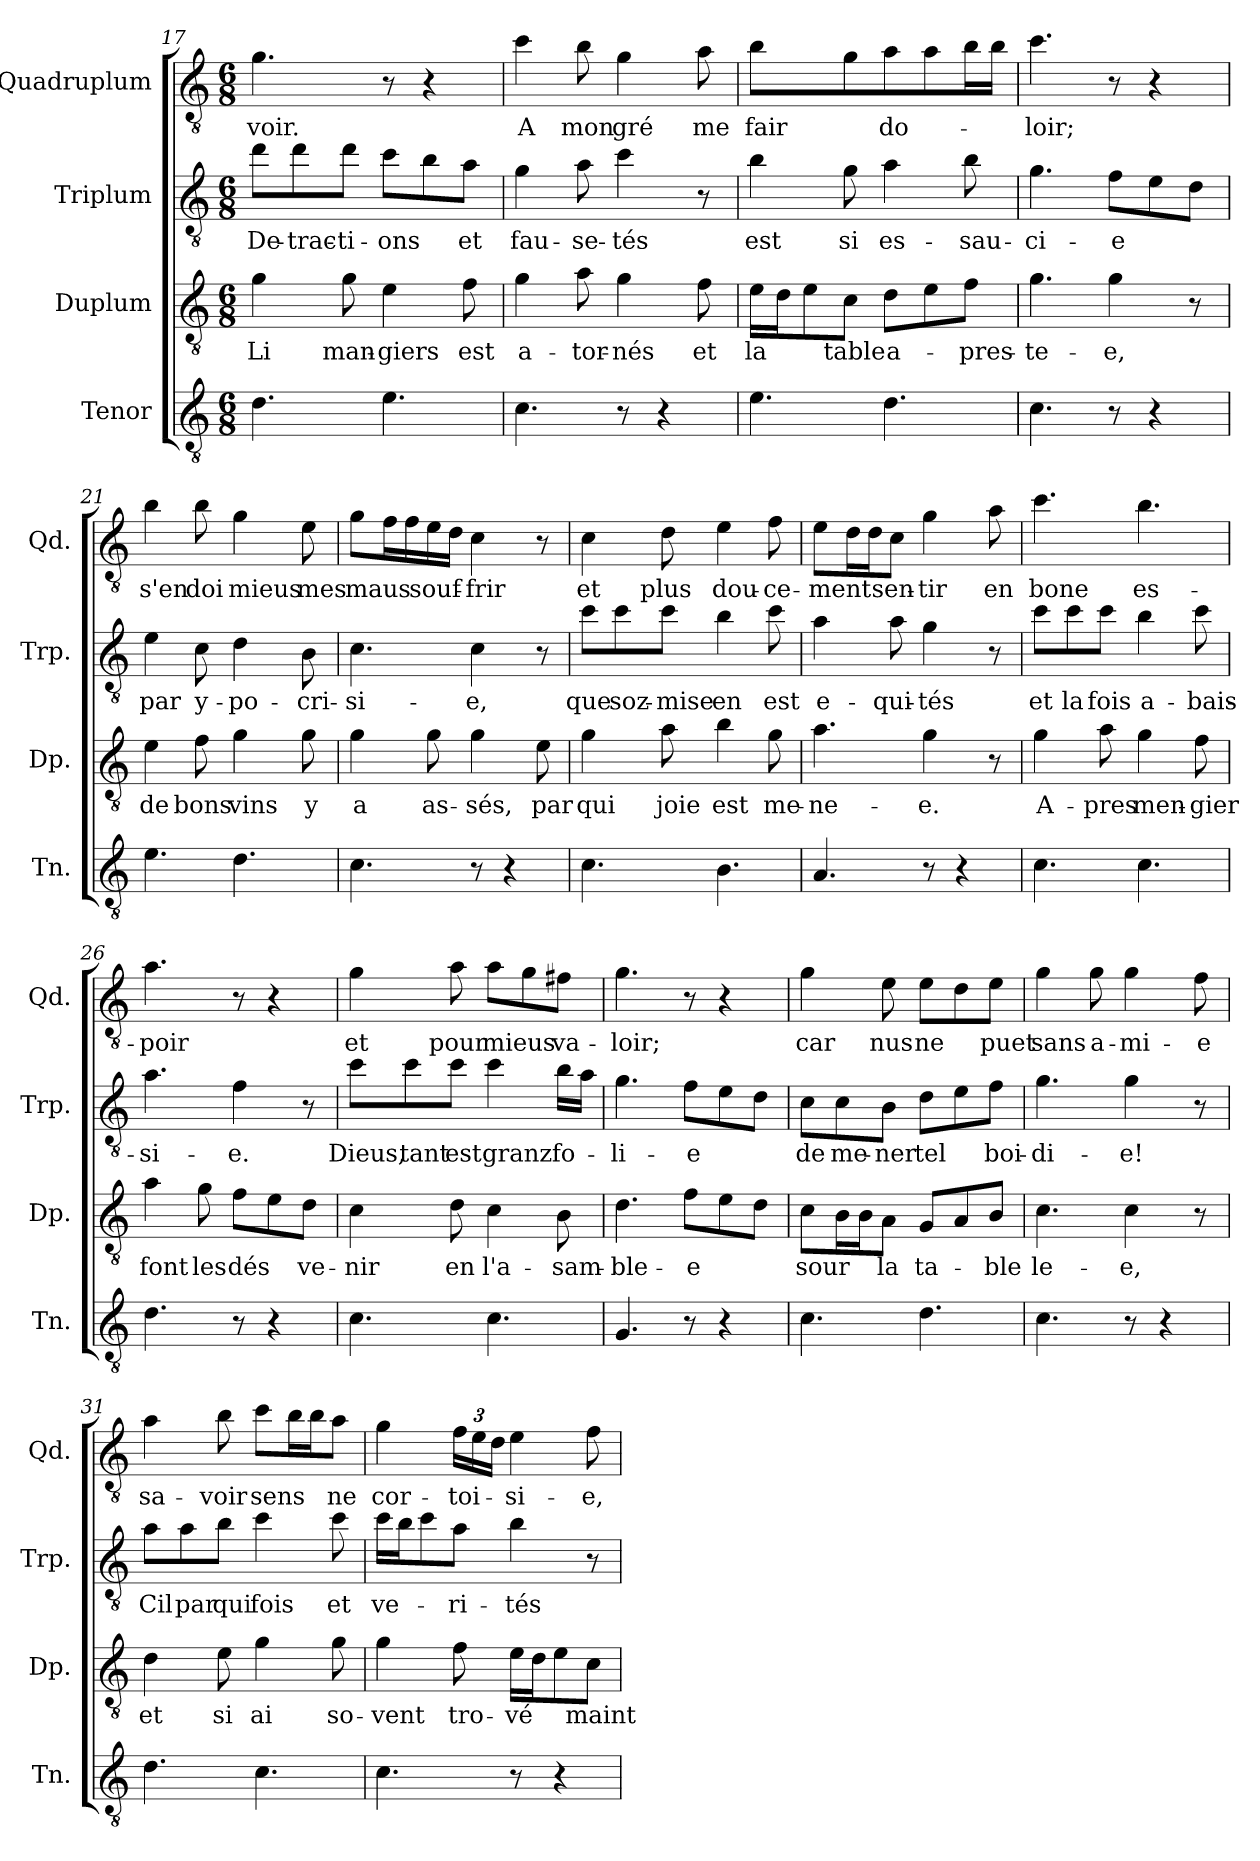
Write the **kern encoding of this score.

**kern	**kern	**text	**kern	**text	**kern	**text
*part4	*part3	*part3	*part2	*part2	*part1	*part1
*staff4	*staff3	*staff3	*staff2	*staff2	*staff1	*staff1
*I"Tenor	*I"Duplum	*	*I"Triplum	*	*I"Quadruplum	*
*I'Tn.	*I'Dp.	*	*I'Trp.	*	*I'Qd.	*
*clefGv2	*clefGv2	*	*clefGv2	*	*clefGv2	*
*k[]	*k[]	*	*k[]	*	*k[]	*
*M6/8	*M6/8	*	*M6/8	*	*M6/8	*
=17	=17	=17	=17	=17	=17	=17
!	!	!LO:LY:b	!	!LO:LY:b	!	!LO:LY:b
4.d\	4g\	Li	8dd\L	De-	4.g\	-voir.
!	!	!	!	!LO:LY:b	!	!
.	.	.	8dd\	-trac-	.	.
!	!	!LO:LY:b	!	!LO:LY:b	!	!
.	8g\	man-	8dd\J	-ti-	.	.
!	!	!LO:LY:b	!	!LO:LY:b	!	!
4.e\	4e\	-giers	8cc\L	-ons	8r	.
.	.	.	8b\	.	4r	.
!	!	!LO:LY:b	!	!LO:LY:b	!	!
.	8f\	est	8a\J	et	.	.
!!LO:PB:g=z
=18	=18	=18	=18	=18	=18	=18
!	!	!LO:LY:b	!	!LO:LY:b	!	!LO:LY:b
4.c\	4g\	a-	4g\	fau-	4cc\	A
!	!	!LO:LY:b	!	!LO:LY:b	!	!LO:LY:b
.	8a\	-tor-	8a\	-se-	8b\	mon
!	!	!LO:LY:b	!	!LO:LY:b	!	!LO:LY:b
8r	4g\	-nés	4cc\	-tés	4g\	gré
4r	.	.	.	.	.	.
!	!	!LO:LY:b	!	!	!	!LO:LY:b
.	8f\	et	8r	.	8a\	me
=19	=19	=19	=19	=19	=19	=19
!	!	!LO:LY:b	!	!LO:LY:b	!	!LO:LY:b
4.e\	16e\LL	la	4b\	est	4b\	fair
.	16d\J	.	.	.	.	.
.	8e\	.	.	.	.	.
!	!	!LO:LY:b	!	!LO:LY:b	!	!
.	8c\J	table	8g\	si	8g\	.
!	!	!LO:LY:b	!	!LO:LY:b	!	!LO:LY:b
4.d\	8d\L	a-	4a\	es-	8a\L	do-
.	8e\	.	.	.	8a\	.
!	!	!LO:LY:b	!	!LO:LY:b	!	!
*	*	*	*	*	*tremolo	*
.	8f\J	-pres-	8b\	-sau-	16b\	.
.	.	.	.	.	16b\JJ	.
*	*	*	*	*	*Xtremolo	*
=20	=20	=20	=20	=20	=20	=20
!	!	!LO:LY:b	!	!LO:LY:b	!	!LO:LY:b
4.c\	4.g\	-te-	4.g\	-ci-	4.cc\	-loir;
!	!	!LO:LY:b	!	!LO:LY:b	!	!
8r	4g\	-e,	8f\L	-e	8r	.
4r	.	.	8e\	.	4r	.
.	8r	.	8d\J	.	.	.
=21	=21	=21	=21	=21	=21	=21
!	!	!LO:LY:b	!	!LO:LY:b	!	!LO:LY:b
4.e\	4e\	de	4e\	par	4b\	s'en
!	!	!LO:LY:b	!	!LO:LY:b	!	!LO:LY:b
.	8f\	bons	8c\	y-	8b\	doi
!	!	!LO:LY:b	!	!LO:LY:b	!	!LO:LY:b
4.d\	4g\	vins	4d\	-po-	4g\	mieus
!	!	!LO:LY:b	!	!LO:LY:b	!	!LO:LY:b
.	8g\	y	8B\	-cri-	8e\	mes
=22	=22	=22	=22	=22	=22	=22
!	!	!LO:LY:b	!	!LO:LY:b	!	!LO:LY:b
4.c\	4g\	a	4.c\	-si-	8g\L	maus
*	*	*	*	*	*tremolo	*
.	.	.	.	.	16f\	.
.	.	.	.	.	16f\	.
*	*	*	*	*	*Xtremolo	*
!	!	!LO:LY:b	!	!	!	!LO:LY:b
.	8g\	as-	.	.	16e\L	souf-
.	.	.	.	.	16d\JJ	.
!	!	!LO:LY:b	!	!LO:LY:b	!	!LO:LY:b
8r	4g\	-sés,	4c\	-e,	4c\	-frir
4r	.	.	.	.	.	.
!	!	!LO:LY:b	!	!	!	!
.	8e\	par	8r	.	8r	.
!!LO:LB:g=z
=23	=23	=23	=23	=23	=23	=23
!	!	!LO:LY:b	!	!LO:LY:b	!	!LO:LY:b
4.c\	4g\	qui	8cc\L	que	4c\	et
!	!	!	!	!LO:LY:b	!	!
.	.	.	8cc\	soz-	.	.
!	!	!LO:LY:b	!	!LO:LY:b	!	!LO:LY:b
.	8a\	joie	8cc\J	-mise	8d\	plus
!	!	!LO:LY:b	!	!LO:LY:b	!	!LO:LY:b
4.B\	4b\	est	4b\	en	4e\	dou-
!	!	!LO:LY:b	!	!LO:LY:b	!	!LO:LY:b
.	8g\	me-	8cc\	est	8f\	-ce-
=24	=24	=24	=24	=24	=24	=24
!	!	!LO:LY:b	!	!LO:LY:b	!	!LO:LY:b
4.A/	4.a\	-ne-	4a\	e-	8e\L	-ment
*	*	*	*	*	*tremolo	*
.	.	.	.	.	16d\	.
.	.	.	.	.	16d\	.
*	*	*	*	*	*Xtremolo	*
!	!	!	!	!LO:LY:b	!	!LO:LY:b
.	.	.	8a\	-qui-	8c\J	sen-
!	!	!LO:LY:b	!	!LO:LY:b	!	!LO:LY:b
8r	4g\	-e.	4g\	-tés	4g\	-tir
4r	.	.	.	.	.	.
!	!	!	!	!	!	!LO:LY:b
.	8r	.	8r	.	8a\	en
=25	=25	=25	=25	=25	=25	=25
!	!	!LO:LY:b	!	!LO:LY:b	!	!LO:LY:b
4.c\	4g\	A-	8cc\L	et	4.cc\	bone
!	!	!	!	!LO:LY:b	!	!
.	.	.	8cc\	la	.	.
!	!	!LO:LY:b	!	!LO:LY:b	!	!
.	8a\	-pres	8cc\J	fois	.	.
!	!	!LO:LY:b	!	!LO:LY:b	!	!LO:LY:b
4.c\	4g\	men-	4b\	a-	4.b\	es-
!	!	!LO:LY:b	!	!LO:LY:b	!	!
.	8f\	-gier	8cc\	-bais-	.	.
=26	=26	=26	=26	=26	=26	=26
!	!	!LO:LY:b	!	!LO:LY:b	!	!LO:LY:b
4.d\	4a\	font	4.a\	-si-	4.a\	-poir
!	!	!LO:LY:b	!	!	!	!
.	8g\	les	.	.	.	.
!	!	!LO:LY:b	!	!LO:LY:b	!	!
8r	8f\L	dés	4f\	-e.	8r	.
4r	8e\	.	.	.	4r	.
!	!	!LO:LY:b	!	!	!	!
.	8d\J	ve-	8r	.	.	.
!!LO:PB:g=z
=27	=27	=27	=27	=27	=27	=27
!	!	!LO:LY:b	!	!LO:LY:b	!	!LO:LY:b
4.c\	4c\	-nir	8cc\L	Dieus,	4g\	et
!	!	!	!	!LO:LY:b	!	!
.	.	.	8cc\	tant	.	.
!	!	!LO:LY:b	!	!LO:LY:b	!	!LO:LY:b
.	8d\	en	8cc\J	est	8a\	pour
!	!	!LO:LY:b	!	!LO:LY:b	!	!LO:LY:b
4.c\	4c\	l'a-	4cc\	granz	8a\L	mieus
.	.	.	.	.	8g\	.
!	!	!LO:LY:b	!	!LO:LY:b	!	!LO:LY:b
.	8B\	-sam-	16b\LL	fo-	8f#i\J	va-
.	.	.	16a\JJ	.	.	.
=28	=28	=28	=28	=28	=28	=28
!	!	!LO:LY:b	!	!LO:LY:b	!	!LO:LY:b
4.G/	4.d\	-ble-	4.g\	-li-	4.g\	-loir;
!	!	!LO:LY:b	!	!LO:LY:b	!	!
8r	8f\L	-e	8f\L	-e	8r	.
4r	8e\	.	8e\	.	4r	.
.	8d\J	.	8d\J	.	.	.
=29	=29	=29	=29	=29	=29	=29
!	!	!LO:LY:b	!	!LO:LY:b	!	!LO:LY:b
4.c\	8c\L	sour	8c\L	de	4g\	car
!	!	!	!	!LO:LY:b	!	!
*	*tremolo	*	*	*	*	*
.	16B\	.	8c\	me-	.	.
.	16B\	.	.	.	.	.
*	*Xtremolo	*	*	*	*	*
!	!	!LO:LY:b	!	!LO:LY:b	!	!LO:LY:b
.	8A\J	la	8B\J	-ner	8e\	nus
!	!	!LO:LY:b	!	!LO:LY:b	!	!LO:LY:b
4.d\	8G/L	ta-	8d\L	tel	8e\L	ne
.	8A/	.	8e\	.	8d\	.
!	!	!LO:LY:b	!	!LO:LY:b	!	!LO:LY:b
.	8B/J	-ble	8f\J	boi-	8e\J	puet
=30	=30	=30	=30	=30	=30	=30
!	!	!LO:LY:b	!	!LO:LY:b	!	!LO:LY:b
4.c\	4.c\	le-	4.g\	-di-	4g\	sans
!	!	!	!	!	!	!LO:LY:b
.	.	.	.	.	8g\	a-
!	!	!LO:LY:b	!	!LO:LY:b	!	!LO:LY:b
8r	4c\	-e,	4g\	-e!	4g\	-mi-
4r	.	.	.	.	.	.
!	!	!	!	!	!	!LO:LY:b
.	8r	.	8r	.	8f\	-e
=31	=31	=31	=31	=31	=31	=31
!	!	!LO:LY:b	!	!LO:LY:b	!	!LO:LY:b
4.d\	4d\	et	8a\L	Cil	4a\	sa-
!	!	!	!	!LO:LY:b	!	!
.	.	.	8a\	par	.	.
!	!	!LO:LY:b	!	!LO:LY:b	!	!LO:LY:b
.	8e\	si	8b\J	qui	8b\	-voir
!	!	!LO:LY:b	!	!LO:LY:b	!	!LO:LY:b
4.c\	4g\	ai	4cc\	fois	8cc\L	sens
*	*	*	*	*	*tremolo	*
.	.	.	.	.	16b\	.
.	.	.	.	.	16b\	.
*	*	*	*	*	*Xtremolo	*
!	!	!LO:LY:b	!	!LO:LY:b	!	!LO:LY:b
.	8g\	so-	8cc\	et	8a\J	ne
!!LO:LB:g=z
=32	=32	=32	=32	=32	=32	=32
!	!	!LO:LY:b	!	!LO:LY:b	!	!LO:LY:b
4.c\	4g\	-vent	16cc\LL	ve-	4g\	cor-
.	.	.	16b\J	.	.	.
.	.	.	8cc\	.	.	.
!	!	!LO:LY:b	!	!LO:LY:b	!	!
*	*	*	*	*	*Xbrackettup	*
!	!	!	!	!	!	!LO:LY:b
.	8f\	tro-	8a\J	-ri-	24f\LL	-toi-
.	.	.	.	.	24e\	.
.	.	.	.	.	24d\JJ	.
!	!	!LO:LY:b	!	!LO:LY:b	!	!LO:LY:b
8r	16e\LL	-vé	4b\	-tés	4e\	-si-
.	16d\J	.	.	.	.	.
4r	8e\	.	.	.	.	.
!	!	!LO:LY:b	!	!	!	!LO:LY:b
.	8c\J	maint	8r	.	8f\	-e,
=	=	=	=	=	=	=
*-	*-	*-	*-	*-	*-	*-
